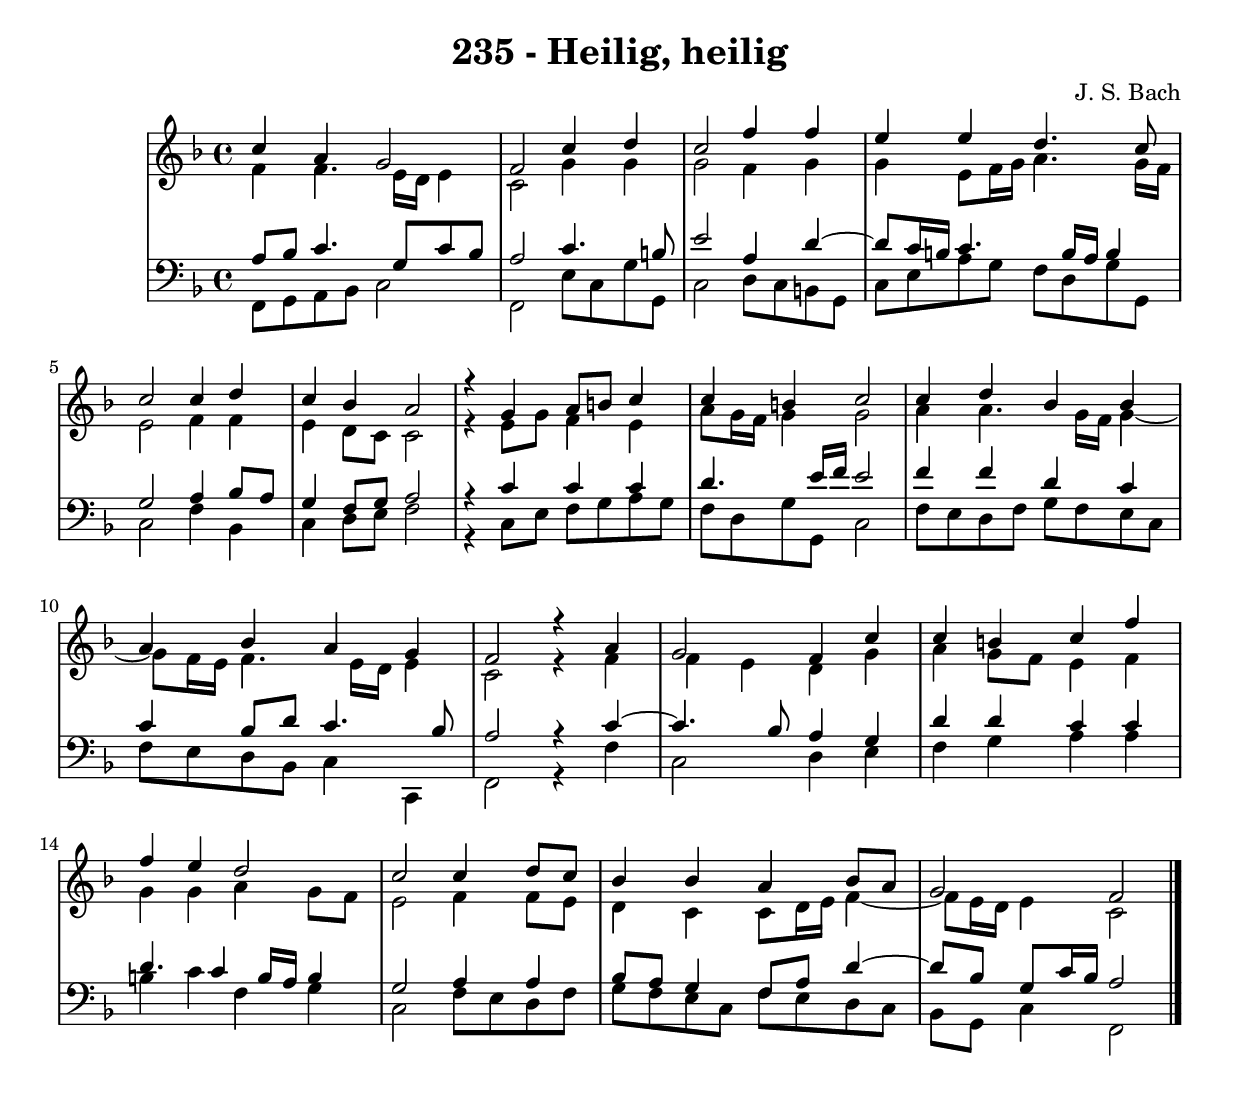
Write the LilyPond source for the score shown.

\version "2.10.33"

\header {
  title = "235 - Heilig, heilig"
  composer = "J. S. Bach"
}


global = {
  \time 4/4
  \key f \major
}


soprano = \relative c'' {
  c4 a4 g2 
  f2 c'4 d4 
  c2 f4 f4 
  e4 e4 d4. c8 
  c2 c4 d4   %5
  c4 bes4 a2 
  r4 g4 a8 b8 c4 
  c4 b4 c2 
  c4 d4 bes4 bes4 
  a4 bes4 a4 g4   %10
  f2 r4 a4 
  g2 f4 c'4 
  c4 b4 c4 f4 
  f4 e4 d2 
  c2 c4 d8 c8   %15
  bes4 bes4 a4 bes8 a8 
  g2 f2 
  
}

alto = \relative c' {
  f4 f4. e16 d16 e4 
  c2 g'4 g4 
  g2 f4 g4 
  g4 e8 f16 g16 a4. g16 f16 
  e2 f4 f4   %5
  e4 d8 c8 c2 
  r4 e8 g8 f4 e4 
  a8 g16 f16 g4 g2 
  a4 a4. g16 f16 g4~ 
  g8 f16 e16 f4. e16 d16 e4   %10
  c2 r4 f4 
  f4 e4 d4 g4 
  a4 g8 f8 e4 f4 
  g4 g4 a4 g8 f8 
  e2 f4 f8 e8   %15
  d4 c4 c8 d16 e16 f4~ 
  f8 e16 d16 e4 c2 
  
}

tenor = \relative c' {
  a8 bes8 c4. g8 c8 bes8 
  a2 c4. b8 
  e2 a,4 d4~ 
  d8 c16 b16 c4. b16 a16 b4 
  g2 a4 bes8 a8   %5
  g4 f8 g8 a2 
  r4 c4 c4 c4 
  d4. e16 f16 e2 
  f4 f4 d4 c4 
  c4 bes8 d8 c4. bes8   %10
  a2 r4 c4~
  c4. bes8 a4 g4 
  d'4 d4 c4 c4 
  d4. c4 b16 a16 b4 
  g2 a4 a4   %15
  bes8 a8 g4 f8 a8 d4~ 
  d8 bes8 g8 c16 bes a2 
  
}

baixo = \relative c, {
  f8 g8 a8 bes8 c2 
  f,2 e'8 c8 g'8 g,8 
  c2 d8 c8 b8 g8 
  c8 e8 a8 g8 f8 d8 g8 g,8 
  c2 f4 bes,4   %5
  c4 d8 e8 f2 
  r4 c8 e8 f8 g8 a8 g8 
  f8 d8 g8 g,8 c2 
  f8 e8 d8 f8 g8 f8 e8 c8 
  f8 e8 d8 bes8 c4 c,4   %10
  f2 r4 f'4 
  c2 d4 e4 
  f4 g4 a4 a4 
  b4 c4 f,4 g4 
  c,2 f8 e8 d8 f8   %15
  g8 f8 e8 c8 f8 e8 d8 c8 
  bes8 g8 c4 f,2 
  
}

\score {
  <<
    \new StaffGroup <<
      \override StaffGroup.SystemStartBracket #'style = #'line 
      \new Staff {
        <<
          \global
          \new Voice = "soprano" { \voiceOne \soprano }
          \new Voice = "alto" { \voiceTwo \alto }
        >>
      }
      \new Staff {
        <<
          \global
          \clef "bass"
          \new Voice = "tenor" {\voiceOne \tenor }
          \new Voice = "baixo" { \voiceTwo \baixo \bar "|."}
        >>
      }
    >>
  >>
  \layout {}
  \midi {}
}